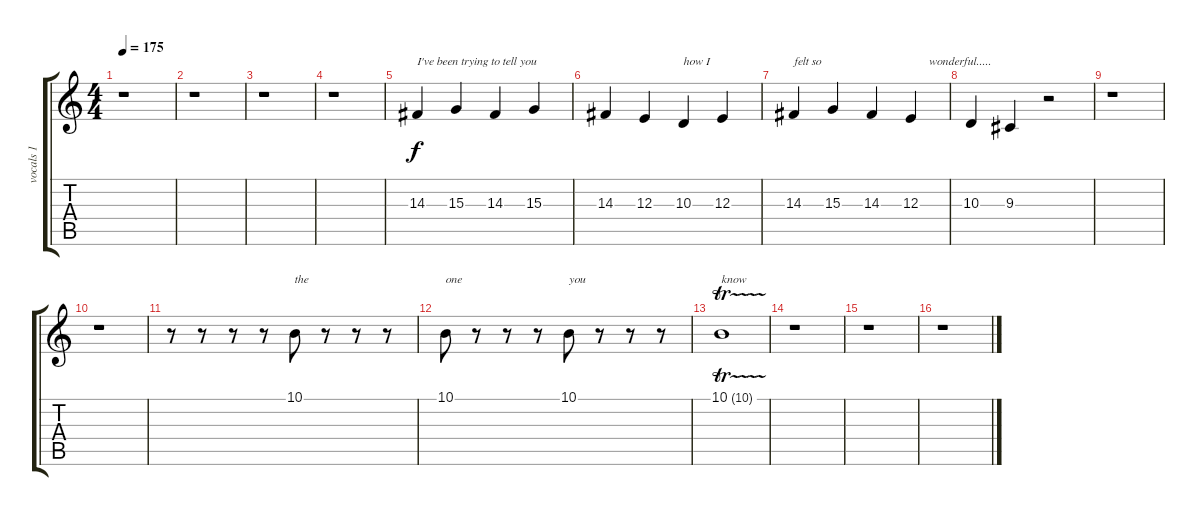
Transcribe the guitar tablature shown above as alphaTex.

\track ("vocals 1" "vocals 1") {instrument lead2sawtooth}
\staff {score tabs}
\tuning (Db4 Ab3 E3 B2 Gb2 B1) {hide}
\ts (4 4)
\tempo 175
\clef g2
\ks c
r.1{dy f} |
r.1 |
r.1 |
r.1 |
14.3.4{txt "I've been trying to tell you" instrument lead2sawtooth} 15.3.4 14.3.4 15.3.4 |
14.3.4 12.3.4 10.3.4{txt "how I"} 12.3.4 |
14.3.4{txt "felt so"} 15.3.4 14.3.4 12.3.4{txt "      wonderful....."} |
10.3.4 9.3.4 r.2 |
r.1 |
r.1 |
r.8{instrument gunshot} r.8 r.8 r.8 10.1.8{txt "the"} r.8 r.8 r.8 |
10.1.8{txt "one"} r.8 r.8 r.8 10.1.8{txt "you"} r.8 r.8 r.8 |
10.1{tr (10 16)}.1{txt "know"} |
r.1 |
r.1 |
r.1
